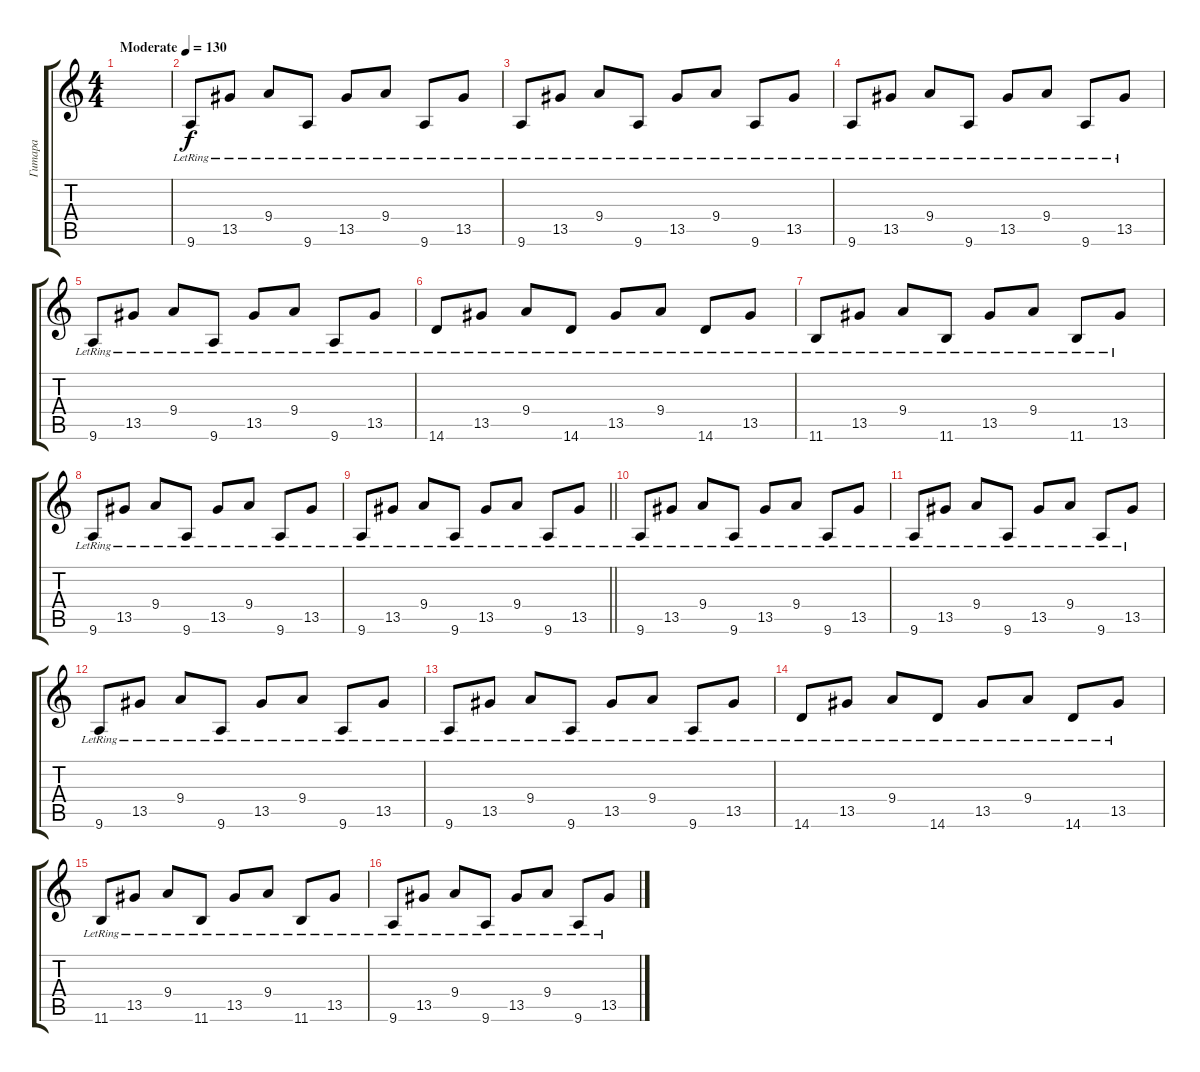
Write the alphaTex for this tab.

\track ("Гитара" "Гитара") {instrument distortionguitar}
\staff {score tabs}
\tuning (D4 A3 F3 C3 G2 C2) {hide}
\ts (4 4)
\tempo (130 "Moderate")
\clef g2
\ks c
|
9.6{lr}.8{instrument acousticguitarsteel} 13.5{lr}.8 9.4{lr}.8 9.6{lr}.8 13.5{lr}.8 9.4{lr}.8 9.6{lr}.8 13.5{lr}.8 |
9.6{lr}.8 13.5{lr}.8 9.4{lr}.8 9.6{lr}.8 13.5{lr}.8 9.4{lr}.8 9.6{lr}.8 13.5{lr}.8 |
9.6{lr}.8 13.5{lr}.8 9.4{lr}.8 9.6{lr}.8 13.5{lr}.8 9.4{lr}.8 9.6{lr}.8 13.5{lr}.8 |
9.6{lr}.8 13.5{lr}.8 9.4{lr}.8 9.6{lr}.8 13.5{lr}.8 9.4{lr}.8 9.6{lr}.8 13.5{lr}.8 |
14.6{lr}.8 13.5{lr}.8 9.4{lr}.8 14.6{lr}.8 13.5{lr}.8 9.4{lr}.8 14.6{lr}.8 13.5{lr}.8 |
11.6{lr}.8 13.5{lr}.8 9.4{lr}.8 11.6{lr}.8 13.5{lr}.8 9.4{lr}.8 11.6{lr}.8 13.5{lr}.8 |
9.6{lr}.8 13.5{lr}.8 9.4{lr}.8 9.6{lr}.8 13.5{lr}.8 9.4{lr}.8 9.6{lr}.8 13.5{lr}.8 |
\barLineRight lightlight
9.6{lr}.8{instrument acousticguitarsteel} 13.5{lr}.8 9.4{lr}.8 9.6{lr}.8 13.5{lr}.8 9.4{lr}.8 9.6{lr}.8 13.5{lr}.8 |
9.6{lr}.8 13.5{lr}.8 9.4{lr}.8 9.6{lr}.8 13.5{lr}.8 9.4{lr}.8 9.6{lr}.8 13.5{lr}.8 |
9.6{lr}.8 13.5{lr}.8 9.4{lr}.8 9.6{lr}.8 13.5{lr}.8 9.4{lr}.8 9.6{lr}.8 13.5{lr}.8 |
9.6{lr}.8 13.5{lr}.8 9.4{lr}.8 9.6{lr}.8 13.5{lr}.8 9.4{lr}.8 9.6{lr}.8 13.5{lr}.8 |
9.6{lr}.8 13.5{lr}.8 9.4{lr}.8 9.6{lr}.8 13.5{lr}.8 9.4{lr}.8 9.6{lr}.8 13.5{lr}.8 |
14.6{lr}.8 13.5{lr}.8 9.4{lr}.8 14.6{lr}.8 13.5{lr}.8 9.4{lr}.8 14.6{lr}.8 13.5{lr}.8 |
11.6{lr}.8 13.5{lr}.8 9.4{lr}.8 11.6{lr}.8 13.5{lr}.8 9.4{lr}.8 11.6{lr}.8 13.5{lr}.8 |
9.6{lr}.8 13.5{lr}.8 9.4{lr}.8 9.6{lr}.8 13.5{lr}.8 9.4{lr}.8 9.6{lr}.8 13.5{lr}.8
